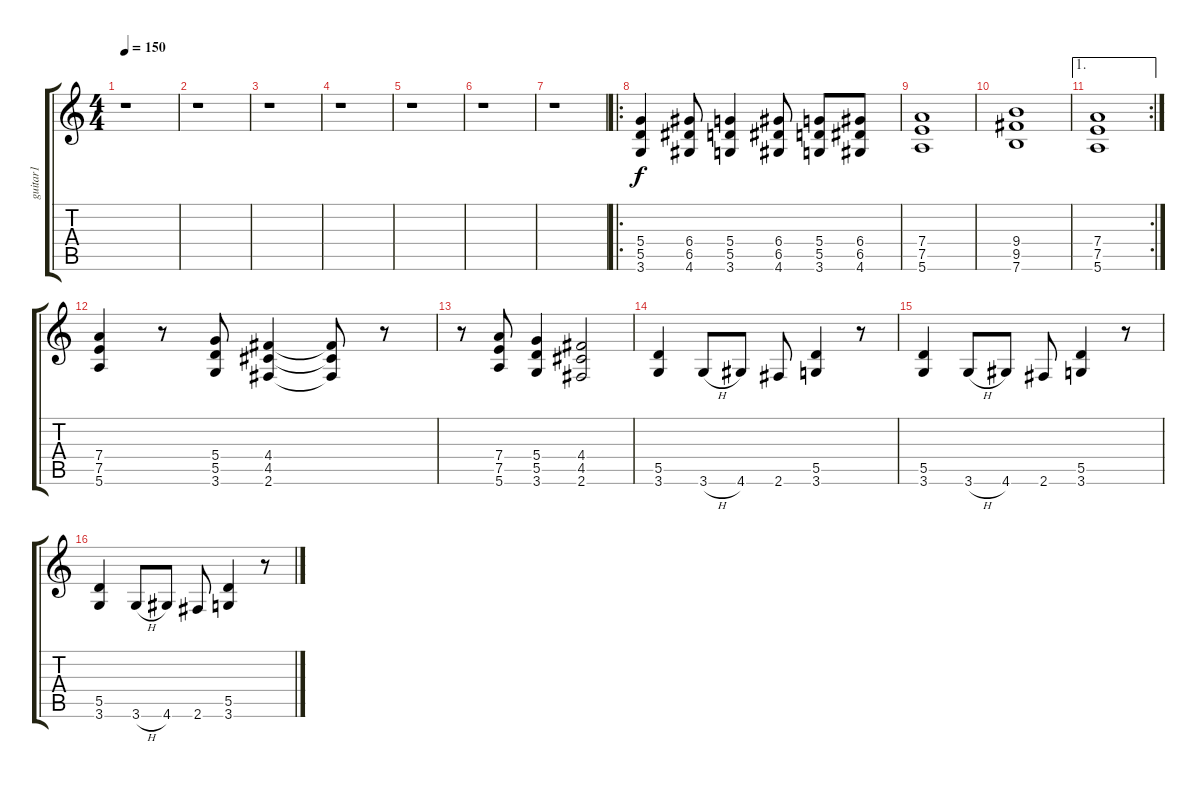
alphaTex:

\track ("guitar1" "guitar1") {instrument distortionguitar}
\staff {score tabs}
\tuning (E4 B3 G3 D3 A2 E2) {hide}
\ts (4 4)
\tempo 150
\clef g2
\ks c
r.1{dy f} |
r.1 |
r.1 |
r.1 |
r.1 |
r.1 |
r.1 |
\ro
(5.4 5.5 3.6).4 (6.4 6.5 4.6).8 (5.4 5.5 3.6).4 (6.4 6.5 4.6).8 (5.4 5.5 3.6).8 (6.4 6.5 4.6).8 |
(7.4 7.5 5.6).1 |
(9.4 9.5 7.6).1 |
\ae 1
\rc 2
(7.4 7.5 5.6).1 |
(7.4 7.5 5.6).4 r.8 (5.4 5.5 3.6).8 (4.4 4.5 2.6).4 (4.4{t} 4.5{t} 2.6{t}).8 r.8 |
r.8 (7.4 7.5 5.6).8 (5.4 5.5 3.6).4 (4.4 4.5 2.6).2 |
(5.5 3.6).4 3.6{h}.8 4.6.8 2.6.8 (5.5 3.6).4 r.8 |
(5.5 3.6).4 3.6{h}.8 4.6.8 2.6.8 (5.5 3.6).4 r.8 |
(5.5 3.6).4 3.6{h}.8 4.6.8 2.6.8 (5.5 3.6).4 r.8
